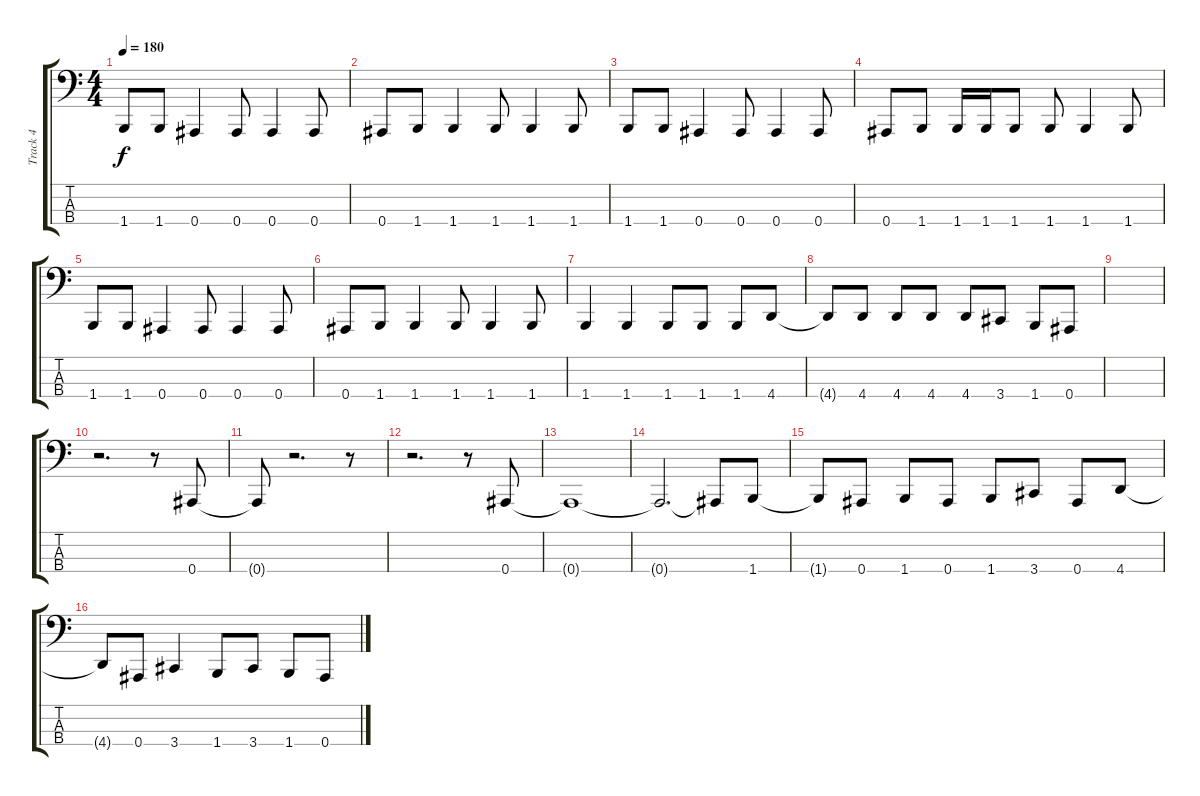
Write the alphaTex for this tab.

\track ("Track 4" "Track 4") {instrument electricbasspick}
\staff {score tabs}
\tuning (Eb2 Bb1 F1 Bb0) {hide}
\ts (4 4)
\tempo 180
\clef f4
\ks c
1.4.8{dy f} 1.4.8 0.4.4 0.4.8 0.4.4 0.4.8 |
0.4.8 1.4.8 1.4.4 1.4.8 1.4.4 1.4.8 |
1.4.8 1.4.8 0.4.4 0.4.8 0.4.4 0.4.8 |
0.4.8 1.4.8 1.4.16 1.4.16 1.4.8 1.4.8 1.4.4 1.4.8 |
1.4.8 1.4.8 0.4.4 0.4.8 0.4.4 0.4.8 |
0.4.8 1.4.8 1.4.4 1.4.8 1.4.4 1.4.8 |
1.4.4 1.4.4 1.4.8 1.4.8 1.4.8 4.4.8 |
4.4{t}.8 4.4.8 4.4.8 4.4.8 4.4.8 3.4.8 1.4.8 0.4.8 |
|
r.2{d} r.8 0.4.8 |
0.4{t}.8 r.2{d} r.8 |
r.2{d} r.8 0.4.8 |
0.4{t}.1 |
0.4{t}.2{d} 0.4{t}.8 1.4.8 |
1.4{t}.8 0.4.8 1.4.8 0.4.8 1.4.8 3.4.8 0.4.8 4.4.8 |
4.4{t}.8 0.4.8 3.4.4 1.4.8 3.4.8 1.4.8 0.4.8
